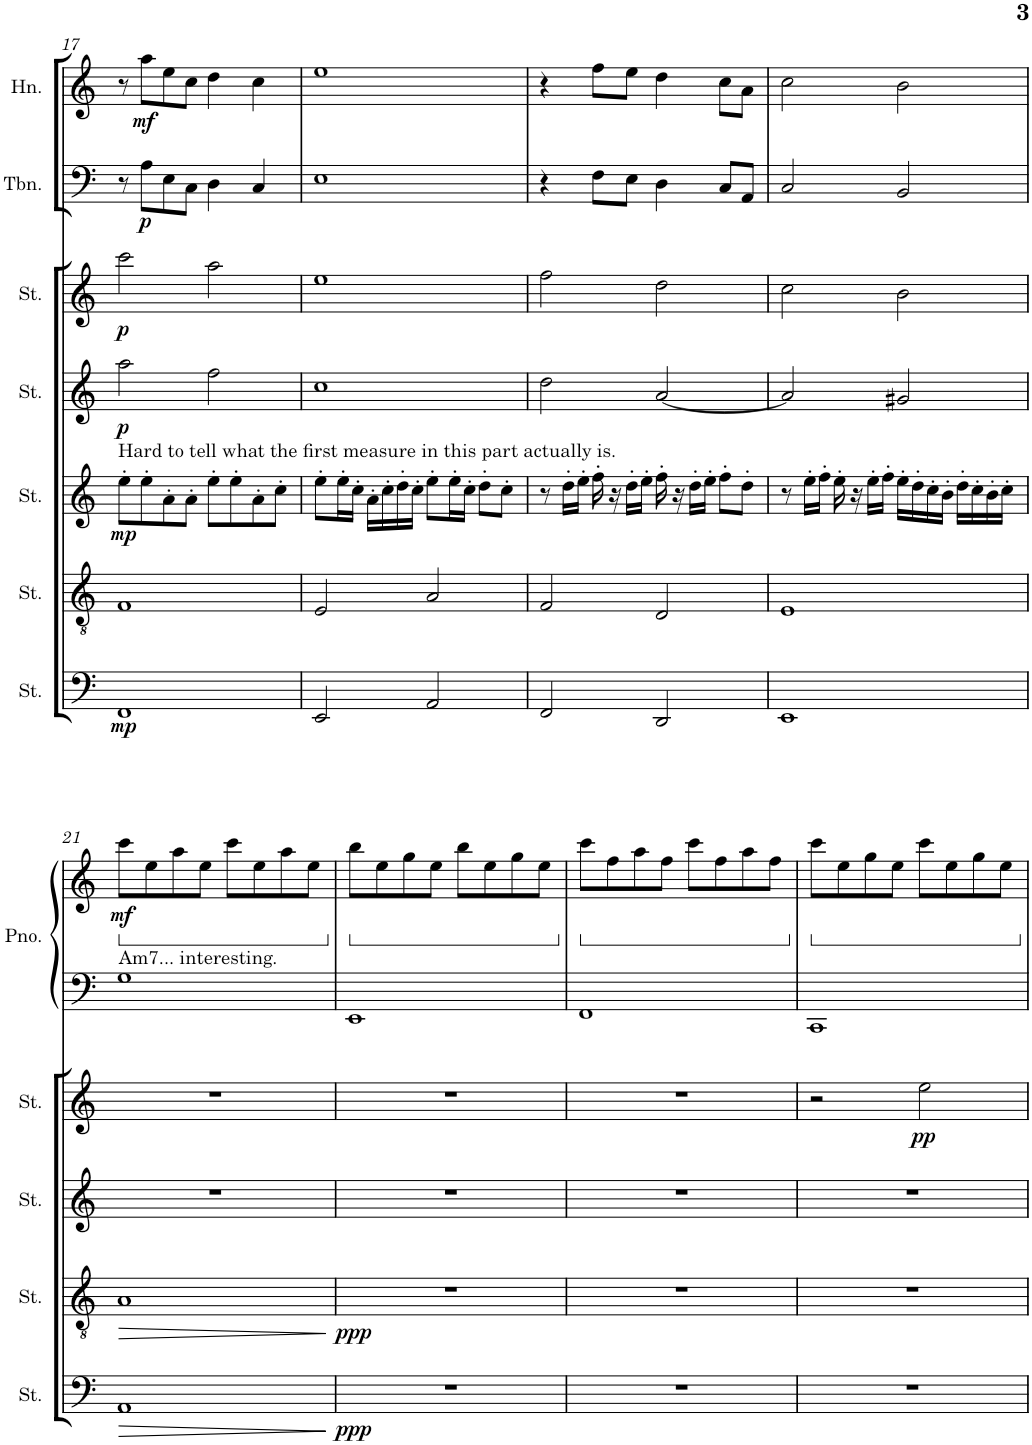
**kern	**dynam	**kern	**dynam	**kern	**dynam	**kern	**dynam	**kern	**dynam	**kern	**kern	**dynam	**kern	**dynam	**kern	**dynam	**kern
*part9	*part9	*part8	*part8	*part7	*part7	*part6	*part6	*part5	*part5	*part4	*part4	*part4	*part3	*part3	*part2	*part2	*part1
*staff10	*staff10	*staff9	*staff9	*staff8	*staff8	*staff7	*staff7	*staff6	*staff6	*staff5	*staff4	*staff4/5	*staff3	*staff3	*staff2	*staff2	*staff1
*I"Strings	*	*I"Strings	*	*I"Strings	*	*I"Strings	*	*I"Strings	*	*I"Piano	*	*	*I"Trombone	*	*I"Horn	*	*I"Oboe
*I'St.	*	*I'St.	*	*I'St.	*	*I'St.	*	*I'St.	*	*I'Pno.	*	*	*I'Tbn.	*	*I'Hn.	*	*I'Ob.
!!LO:PB:g=z
*clefF4	*	*clefGv2	*	*clefG2	*	*clefG2	*	*clefG2	*	*clefF4	*clefG2	*	*clefF4	*	*clefG2	*	*clefG2
*	*	*	*	*	*	*	*	*	*	*	*	*	*	*	*Trd7c12	*	*
*k[]	*	*k[]	*	*k[]	*	*k[]	*	*k[]	*	*k[]	*k[]	*	*k[]	*	*k[]	*	*k[]
*M4/4	*	*M4/4	*	*M4/4	*	*M4/4	*	*M4/4	*	*M4/4	*M4/4	*	*M4/4	*	*M4/4	*	*M4/4
=17	=17	=17	=17	=17	=17	=17	=17	=17	=17	=17	=17	=17	=17	=17	=17	=17	=17
!	!	!	!	!LO:TX:a:t=Hard to tell what the first measure in this part actually is.	!	!	!	!	!	!	!	!	!	!	!	!	!
!	!LO:DY:b	!	!	!	!LO:DY:b	!	!LO:DY:b	!	!LO:DY:b	!	!	!	!	!	!	!	!
1FF	mp	1F	.	8ee'\L	mp	2aa\	p	2ccc\	p	1r	1r	.	8r	.	8r	.	1r
!	!	!	!	!	!	!	!	!	!	!	!	!	!	!LO:DY:b	!	!LO:DY:b	!
.	.	.	.	8ee'\	.	.	.	.	.	.	.	.	8A\L	p	8aa\L	mf	.
.	.	.	.	8a'\	.	.	.	.	.	.	.	.	8E\	.	8ee\	.	.
.	.	.	.	8a'\J	.	.	.	.	.	.	.	.	8C\J	.	8cc\J	.	.
.	.	.	.	8ee'\L	.	2ff\	.	2aa\	.	.	.	.	4D\	.	4dd\	.	.
.	.	.	.	8ee'\	.	.	.	.	.	.	.	.	.	.	.	.	.
.	.	.	.	8a'\	.	.	.	.	.	.	.	.	4C/	.	4cc\	.	.
.	.	.	.	8cc'\J	.	.	.	.	.	.	.	.	.	.	.	.	.
=18	=18	=18	=18	=18	=18	=18	=18	=18	=18	=18	=18	=18	=18	=18	=18	=18	=18
2EE/	.	2E/	.	8ee'\L	.	1cc	.	1ee	.	1r	1r	.	1E	.	1ee	.	1r
.	.	.	.	16ee'\L	.	.	.	.	.	.	.	.	.	.	.	.	.
.	.	.	.	16cc'\JJ	.	.	.	.	.	.	.	.	.	.	.	.	.
.	.	.	.	16a'\LL	.	.	.	.	.	.	.	.	.	.	.	.	.
.	.	.	.	16cc'\	.	.	.	.	.	.	.	.	.	.	.	.	.
.	.	.	.	16dd'\	.	.	.	.	.	.	.	.	.	.	.	.	.
.	.	.	.	16cc'\JJ	.	.	.	.	.	.	.	.	.	.	.	.	.
2AA/	.	2A/	.	8ee'\L	.	.	.	.	.	.	.	.	.	.	.	.	.
.	.	.	.	16ee'\L	.	.	.	.	.	.	.	.	.	.	.	.	.
.	.	.	.	16cc'\JJ	.	.	.	.	.	.	.	.	.	.	.	.	.
.	.	.	.	8dd'\L	.	.	.	.	.	.	.	.	.	.	.	.	.
.	.	.	.	8cc'\J	.	.	.	.	.	.	.	.	.	.	.	.	.
=19	=19	=19	=19	=19	=19	=19	=19	=19	=19	=19	=19	=19	=19	=19	=19	=19	=19
2FF/	.	2F/	.	8r	.	2dd\	.	2ff\	.	1r	1r	.	4r	.	4r	.	1r
.	.	.	.	16dd'\LL	.	.	.	.	.	.	.	.	.	.	.	.	.
.	.	.	.	16ee'\JJ	.	.	.	.	.	.	.	.	.	.	.	.	.
.	.	.	.	16ff'\	.	.	.	.	.	.	.	.	8F\L	.	8ff\L	.	.
.	.	.	.	16r	.	.	.	.	.	.	.	.	.	.	.	.	.
.	.	.	.	16dd'\LL	.	.	.	.	.	.	.	.	8E\J	.	8ee\J	.	.
.	.	.	.	16ee'\JJ	.	.	.	.	.	.	.	.	.	.	.	.	.
2DD/	.	2D/	.	16ff'\	.	[2a/	.	2dd\	.	.	.	.	4D\	.	4dd\	.	.
.	.	.	.	16r	.	.	.	.	.	.	.	.	.	.	.	.	.
.	.	.	.	16dd'\LL	.	.	.	.	.	.	.	.	.	.	.	.	.
.	.	.	.	16ee'\JJ	.	.	.	.	.	.	.	.	.	.	.	.	.
.	.	.	.	8ff'\L	.	.	.	.	.	.	.	.	8C/L	.	8cc\L	.	.
.	.	.	.	8dd'\J	.	.	.	.	.	.	.	.	8AA/J	.	8a\J	.	.
=20	=20	=20	=20	=20	=20	=20	=20	=20	=20	=20	=20	=20	=20	=20	=20	=20	=20
1EE	.	1E	.	8r	.	2a/]	.	2cc\	.	1r	1r	.	2C/	.	2cc\	.	1r
.	.	.	.	16ee'\LL	.	.	.	.	.	.	.	.	.	.	.	.	.
.	.	.	.	16ff'\JJ	.	.	.	.	.	.	.	.	.	.	.	.	.
.	.	.	.	16ee'\	.	.	.	.	.	.	.	.	.	.	.	.	.
.	.	.	.	16r	.	.	.	.	.	.	.	.	.	.	.	.	.
.	.	.	.	16ee'\LL	.	.	.	.	.	.	.	.	.	.	.	.	.
.	.	.	.	16ff'\JJ	.	.	.	.	.	.	.	.	.	.	.	.	.
.	.	.	.	16ee'\LL	.	2g#X/	.	2b\	.	.	.	.	2BB/	.	2b\	.	.
.	.	.	.	16dd'\	.	.	.	.	.	.	.	.	.	.	.	.	.
.	.	.	.	16cc'\	.	.	.	.	.	.	.	.	.	.	.	.	.
.	.	.	.	16b'\JJ	.	.	.	.	.	.	.	.	.	.	.	.	.
.	.	.	.	16dd'\LL	.	.	.	.	.	.	.	.	.	.	.	.	.
.	.	.	.	16cc'\	.	.	.	.	.	.	.	.	.	.	.	.	.
.	.	.	.	16b'\	.	.	.	.	.	.	.	.	.	.	.	.	.
.	.	.	.	16cc'\JJ	.	.	.	.	.	.	.	.	.	.	.	.	.
!!LO:LB:g=z
=21	=21	=21	=21	=21	=21	=21	=21	=21	=21	=21	=21	=21	=21	=21	=21	=21	=21
!	!LO:HP:b	!	!LO:HP:b	!	!	!	!	!	!	!	!	!	!	!	!	!	!
*	*	*	*	*	*	*	*	*	*	*	*ped	*	*	*	*	*	*
!	!	!	!	!	!	!	!	!	!	!LO:TX:a:t=Am7... interesting.	!	!	!	!	!	!	!
!	!	!	!	!	!	!	!	!	!	!	!	!LO:DY:b	!	!	!	!	!
1AA	>	1A	>	1r	.	1r	.	1r	.	1G	8ccc\L	mf	1r	.	1r	.	1r
.	.	.	.	.	.	.	.	.	.	.	8ee\	.	.	.	.	.	.
.	.	.	.	.	.	.	.	.	.	.	8aa\	.	.	.	.	.	.
.	.	.	.	.	.	.	.	.	.	.	8ee\J	.	.	.	.	.	.
.	.	.	.	.	.	.	.	.	.	.	8ccc\L	.	.	.	.	.	.
.	.	.	.	.	.	.	.	.	.	.	8ee\	.	.	.	.	.	.
.	.	.	.	.	.	.	.	.	.	.	8aa\	.	.	.	.	.	.
.	.	.	.	.	.	.	.	.	.	.	8ee\J	.	.	.	.	.	.
.	]	.	]	.	.	.	.	.	.	.	.	.	.	.	.	.	.
=22	=22	=22	=22	=22	=22	=22	=22	=22	=22	=22	=22	=22	=22	=22	=22	=22	=22
*	*	*	*	*	*	*	*	*	*	*	*Xped	*	*	*	*	*	*
*	*	*	*	*	*	*	*	*	*	*	*ped	*	*	*	*	*	*
!	!LO:DY:b	!	!LO:DY:b	!	!	!	!	!	!	!	!	!	!	!	!	!	!
1r	ppp	1r	ppp	1r	.	1r	.	1r	.	1EE	8bb\L	.	1r	.	1r	.	1r
.	.	.	.	.	.	.	.	.	.	.	8ee\	.	.	.	.	.	.
.	.	.	.	.	.	.	.	.	.	.	8gg\	.	.	.	.	.	.
.	.	.	.	.	.	.	.	.	.	.	8ee\J	.	.	.	.	.	.
.	.	.	.	.	.	.	.	.	.	.	8bb\L	.	.	.	.	.	.
.	.	.	.	.	.	.	.	.	.	.	8ee\	.	.	.	.	.	.
.	.	.	.	.	.	.	.	.	.	.	8gg\	.	.	.	.	.	.
.	.	.	.	.	.	.	.	.	.	.	8ee\J	.	.	.	.	.	.
=23	=23	=23	=23	=23	=23	=23	=23	=23	=23	=23	=23	=23	=23	=23	=23	=23	=23
*	*	*	*	*	*	*	*	*	*	*	*Xped	*	*	*	*	*	*
*	*	*	*	*	*	*	*	*	*	*	*ped	*	*	*	*	*	*
1r	.	1r	.	1r	.	1r	.	1r	.	1FF	8ccc\L	.	1r	.	1r	.	1r
.	.	.	.	.	.	.	.	.	.	.	8ff\	.	.	.	.	.	.
.	.	.	.	.	.	.	.	.	.	.	8aa\	.	.	.	.	.	.
.	.	.	.	.	.	.	.	.	.	.	8ff\J	.	.	.	.	.	.
.	.	.	.	.	.	.	.	.	.	.	8ccc\L	.	.	.	.	.	.
.	.	.	.	.	.	.	.	.	.	.	8ff\	.	.	.	.	.	.
.	.	.	.	.	.	.	.	.	.	.	8aa\	.	.	.	.	.	.
.	.	.	.	.	.	.	.	.	.	.	8ff\J	.	.	.	.	.	.
=24	=24	=24	=24	=24	=24	=24	=24	=24	=24	=24	=24	=24	=24	=24	=24	=24	=24
*	*	*	*	*	*	*	*	*	*	*	*Xped	*	*	*	*	*	*
*	*	*	*	*	*	*	*	*	*	*	*ped	*	*	*	*	*	*
1r	.	1r	.	1r	.	1r	.	2r	.	1CC	8ccc\L	.	1r	.	1r	.	1r
.	.	.	.	.	.	.	.	.	.	.	8ee\	.	.	.	.	.	.
.	.	.	.	.	.	.	.	.	.	.	8gg\	.	.	.	.	.	.
.	.	.	.	.	.	.	.	.	.	.	8ee\J	.	.	.	.	.	.
!	!	!	!	!	!	!	!	!	!LO:DY:b	!	!	!	!	!	!	!	!
.	.	.	.	.	.	.	.	2ee\	pp	.	8ccc\L	.	.	.	.	.	.
.	.	.	.	.	.	.	.	.	.	.	8ee\	.	.	.	.	.	.
.	.	.	.	.	.	.	.	.	.	.	8gg\	.	.	.	.	.	.
.	.	.	.	.	.	.	.	.	.	.	8ee\J	.	.	.	.	.	.
*	*	*	*	*	*	*	*	*	*	*	*Xped	*	*	*	*	*	*
=	=	=	=	=	=	=	=	=	=	=	=	=	=	=	=	=	=
*-	*-	*-	*-	*-	*-	*-	*-	*-	*-	*-	*-	*-	*-	*-	*-	*-	*-
